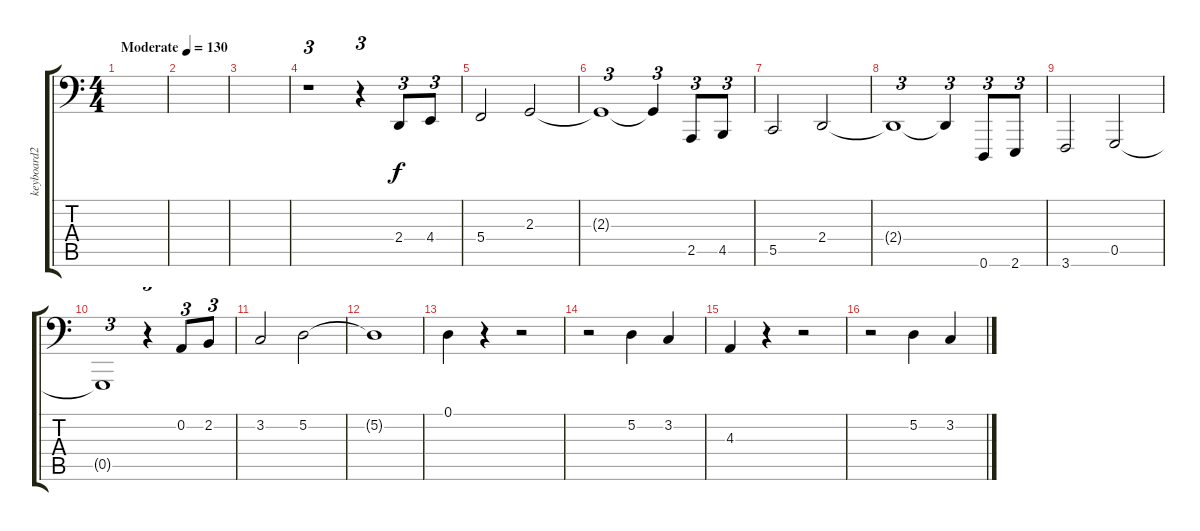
\track ("keyboard2" "keyboard2") {instrument pad7halo}
\staff {score tabs}
\tuning (D3 A2 F2 C2 G1 D1) {hide}
\ts (4 4)
\tempo (130 "Moderate")
\clef f4
\ks c
|
|
|
r.1{tu (3 2)} r.4{tu (3 2)} 2.4.8{tu (3 2)} 4.4.8{tu (3 2)} |
5.4.2 2.3.2 |
2.3{t}.1{tu (3 2)} 2.3{t}.4{tu (3 2)} 2.5.8{tu (3 2)} 4.5.8{tu (3 2)} |
5.5.2 2.4.2 |
2.4{t}.1{tu (3 2)} 2.4{t}.4{tu (3 2)} 0.6.8{tu (3 2)} 2.6.8{tu (3 2)} |
3.6.2 0.5.2 |
0.5{t}.1{tu (3 2)} r.4{tu (3 2)} 0.2.8{tu (3 2)} 2.2.8{tu (3 2)} |
3.2.2 5.2.2 |
5.2{t}.1 |
0.1.4{volume 9} r.4 r.2 |
r.2 5.2.4 3.2.4 |
4.3.4 r.4 r.2 |
r.2 5.2.4 3.2.4
